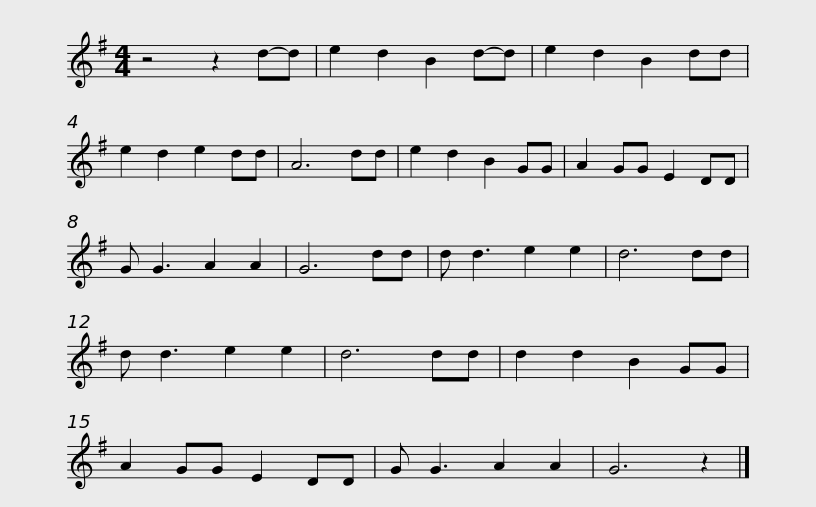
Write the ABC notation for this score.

X:1
L:1/8
M:4/4
I:linebreak $
K:G
V:1 treble
V:1
 z4 z2 d-d | e2 d2 B2 d-d | e2 d2 B2 dd | e2 d2 e2 dd | A6 dd | %5
 e2 d2 B2 GG | A2 GG E2 DD | G G3 A2 A2 | G6 dd |$ d d3 e2 e2 | %10
 d6 dd | d d3 e2 e2 | d6 dd | d2 d2 B2 GG | A2 GG E2 DD | %15
 G G3 A2 A2 | G6 z2 |] %17
